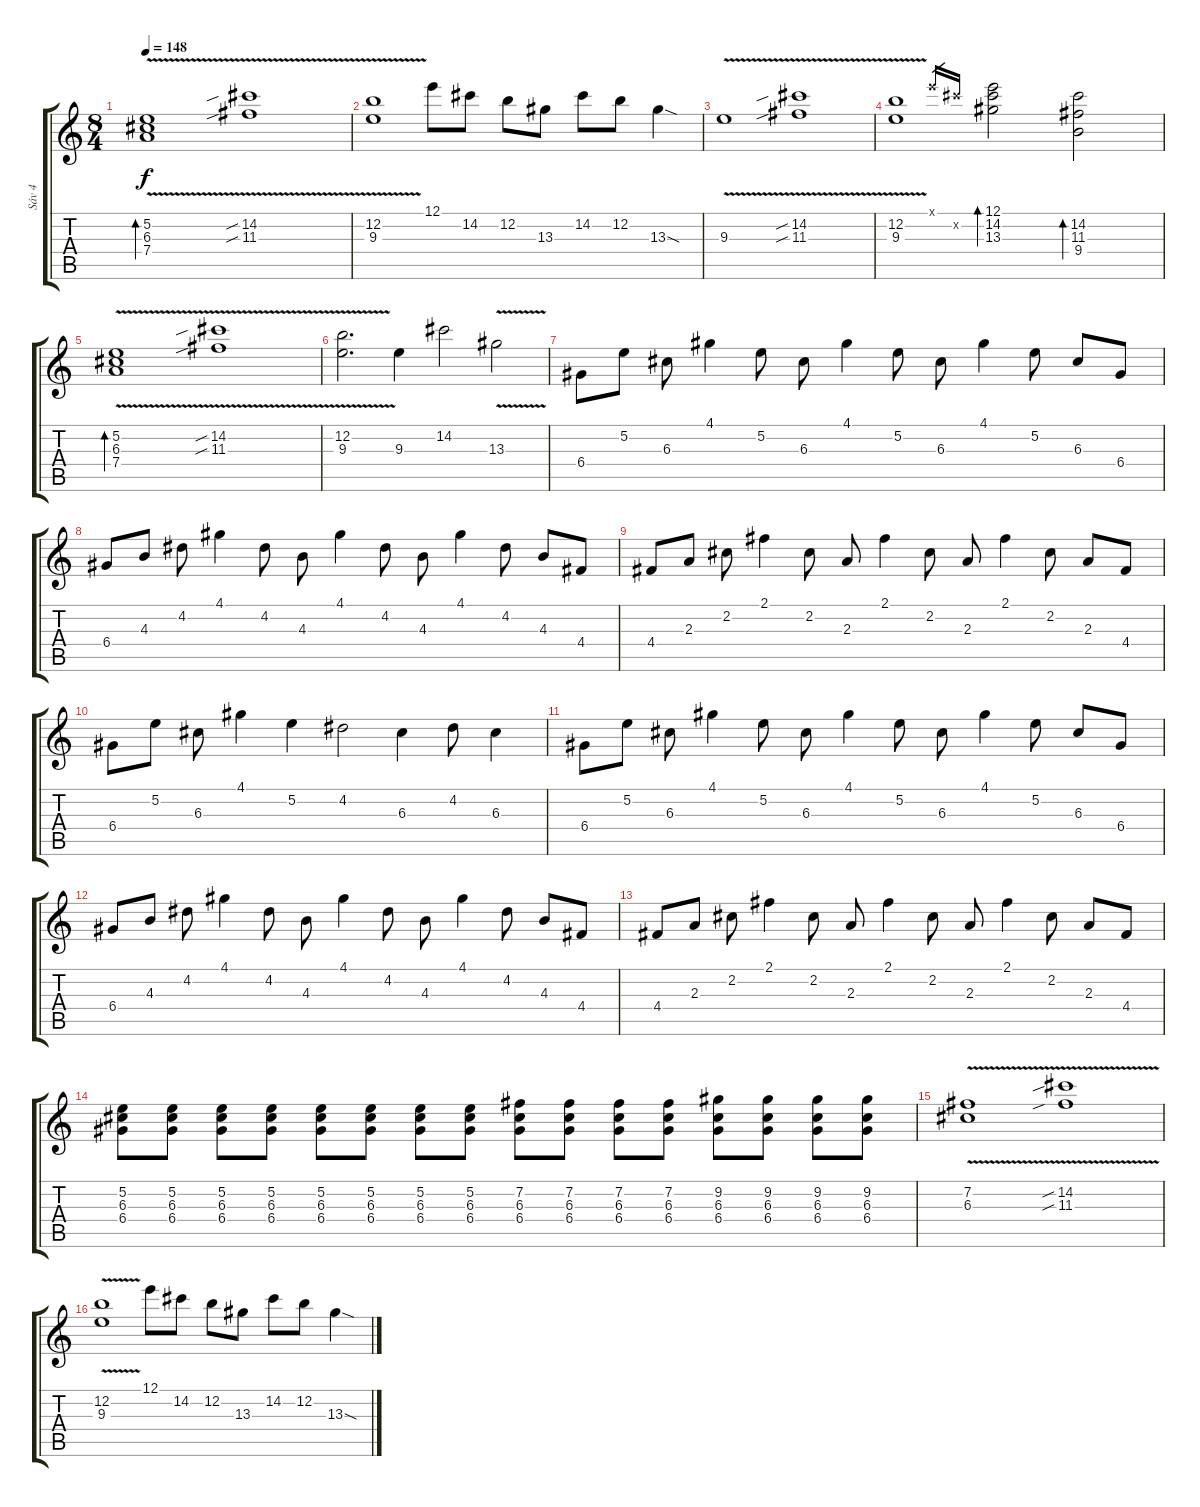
\track ("Sáv 4" "Sáv 4") {instrument electricguitarjazz}
\staff {score tabs}
\tuning (E4 B3 G3 D3 A2 E2) {hide}
\ts (8 4)
\tempo 148
\clef g2
\ks c
(5.2 6.3 7.4{v}).1{bd 480 dy f} (14.2{v sib} 11.3{sib}).1 |
(12.2 9.3{v}).1 12.1.8 14.2.8 12.2.8 13.3.8 14.2.8 12.2.8 13.3{sod}.4 |
9.3{v}.1 (14.2{sib} 11.3{v sib}).1 |
(12.2 9.3{v}).1 12.1{x}.16{gr} 14.2{x}.16{gr} (12.1 14.2 13.3).2{bd 480} (14.2 11.3 9.4).2{bd 480} |
(5.2{v} 6.3 7.4).1{bd 480} (14.2{v sib} 11.3{sib}).1 |
(12.2 9.3{v}).2{d} 9.3.4 14.2.2 13.3{v}.2 |
6.4.8 5.2.8 6.3.8 4.1.4 5.2.8 6.3.8 4.1.4 5.2.8 6.3.8 4.1.4 5.2.8 6.3.8 6.4.8 |
6.4.8 4.3.8 4.2.8 4.1.4 4.2.8 4.3.8 4.1.4 4.2.8 4.3.8 4.1.4 4.2.8 4.3.8 4.4.8 |
4.4.8 2.3.8 2.2.8 2.1.4 2.2.8 2.3.8 2.1.4 2.2.8 2.3.8 2.1.4 2.2.8 2.3.8 4.4.8 |
6.4.8 5.2.8 6.3.8 4.1.4 5.2.4 4.2.2 6.3.4 4.2.8 6.3.4 |
6.4.8 5.2.8 6.3.8 4.1.4 5.2.8 6.3.8 4.1.4 5.2.8 6.3.8 4.1.4 5.2.8 6.3.8 6.4.8 |
6.4.8 4.3.8 4.2.8 4.1.4 4.2.8 4.3.8 4.1.4 4.2.8 4.3.8 4.1.4 4.2.8 4.3.8 4.4.8 |
4.4.8 2.3.8 2.2.8 2.1.4 2.2.8 2.3.8 2.1.4 2.2.8 2.3.8 2.1.4 2.2.8 2.3.8 4.4.8 |
(5.2 6.3 6.4).8 (5.2 6.3 6.4).8 (5.2 6.3 6.4).8 (5.2 6.3 6.4).8 (5.2 6.3 6.4).8 (5.2 6.3 6.4).8 (5.2 6.3 6.4).8 (5.2 6.3 6.4).8 (7.2 6.3 6.4).8 (7.2 6.3 6.4).8 (7.2 6.3 6.4).8 (7.2 6.3 6.4).8 (9.2 6.3 6.4).8 (9.2 6.3 6.4).8 (9.2 6.3 6.4).8 (9.2 6.3 6.4).8 |
(7.2 6.3{v}).1 (14.2{sib} 11.3{v sib}).1 |
(12.2{v} 9.3).1 12.1.8 14.2.8 12.2.8 13.3.8 14.2.8 12.2.8 13.3{sod}.4
